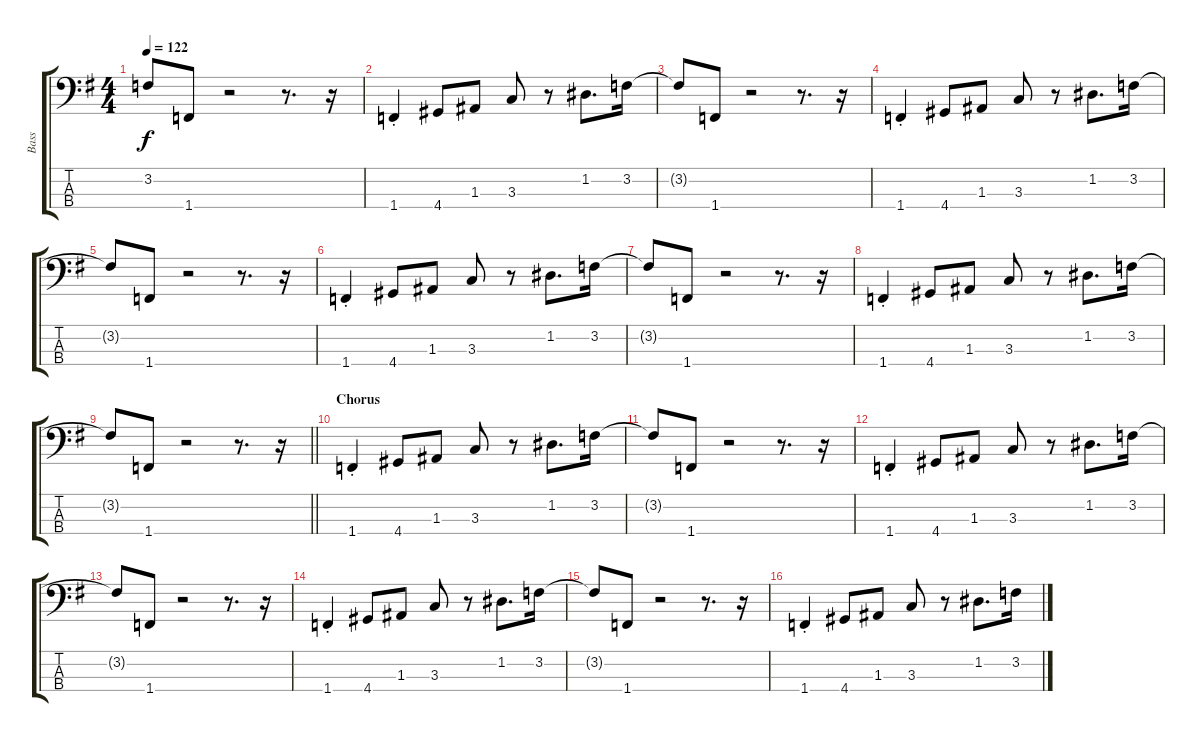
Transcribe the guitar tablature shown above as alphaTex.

\track ("Bass" "Bass") {instrument electricbassfinger}
\staff {score tabs}
\tuning (G2 D2 A1 E1) {hide}
\ts (4 4)
\tempo 122
\clef f4
\ks g
3.2{t}.8{dy f} 1.4.8 r.2 r.8{d} r.16 |
1.4{st}.4 4.4.8 1.3.8 3.3.8 r.8 1.2.8{d} 3.2.16 |
3.2{t}.8 1.4.8 r.2 r.8{d} r.16 |
1.4{st}.4 4.4.8 1.3.8 3.3.8 r.8 1.2.8{d} 3.2.16 |
3.2{t}.8 1.4.8 r.2 r.8{d} r.16 |
1.4{st}.4 4.4.8 1.3.8 3.3.8 r.8 1.2.8{d} 3.2.16 |
3.2{t}.8 1.4.8 r.2 r.8{d} r.16 |
1.4{st}.4 4.4.8 1.3.8 3.3.8 r.8 1.2.8{d} 3.2.16 |
\barLineRight lightlight
3.2{t}.8 1.4.8 r.2 r.8{d} r.16 |
\section ("" "Chorus")
1.4{st}.4 4.4.8 1.3.8 3.3.8 r.8 1.2.8{d} 3.2.16 |
3.2{t}.8 1.4.8 r.2 r.8{d} r.16 |
1.4{st}.4 4.4.8 1.3.8 3.3.8 r.8 1.2.8{d} 3.2.16 |
3.2{t}.8 1.4.8 r.2 r.8{d} r.16 |
1.4{st}.4 4.4.8 1.3.8 3.3.8 r.8 1.2.8{d} 3.2.16 |
3.2{t}.8 1.4.8 r.2 r.8{d} r.16 |
1.4{st}.4 4.4.8 1.3.8 3.3.8 r.8 1.2.8{d} 3.2.16
